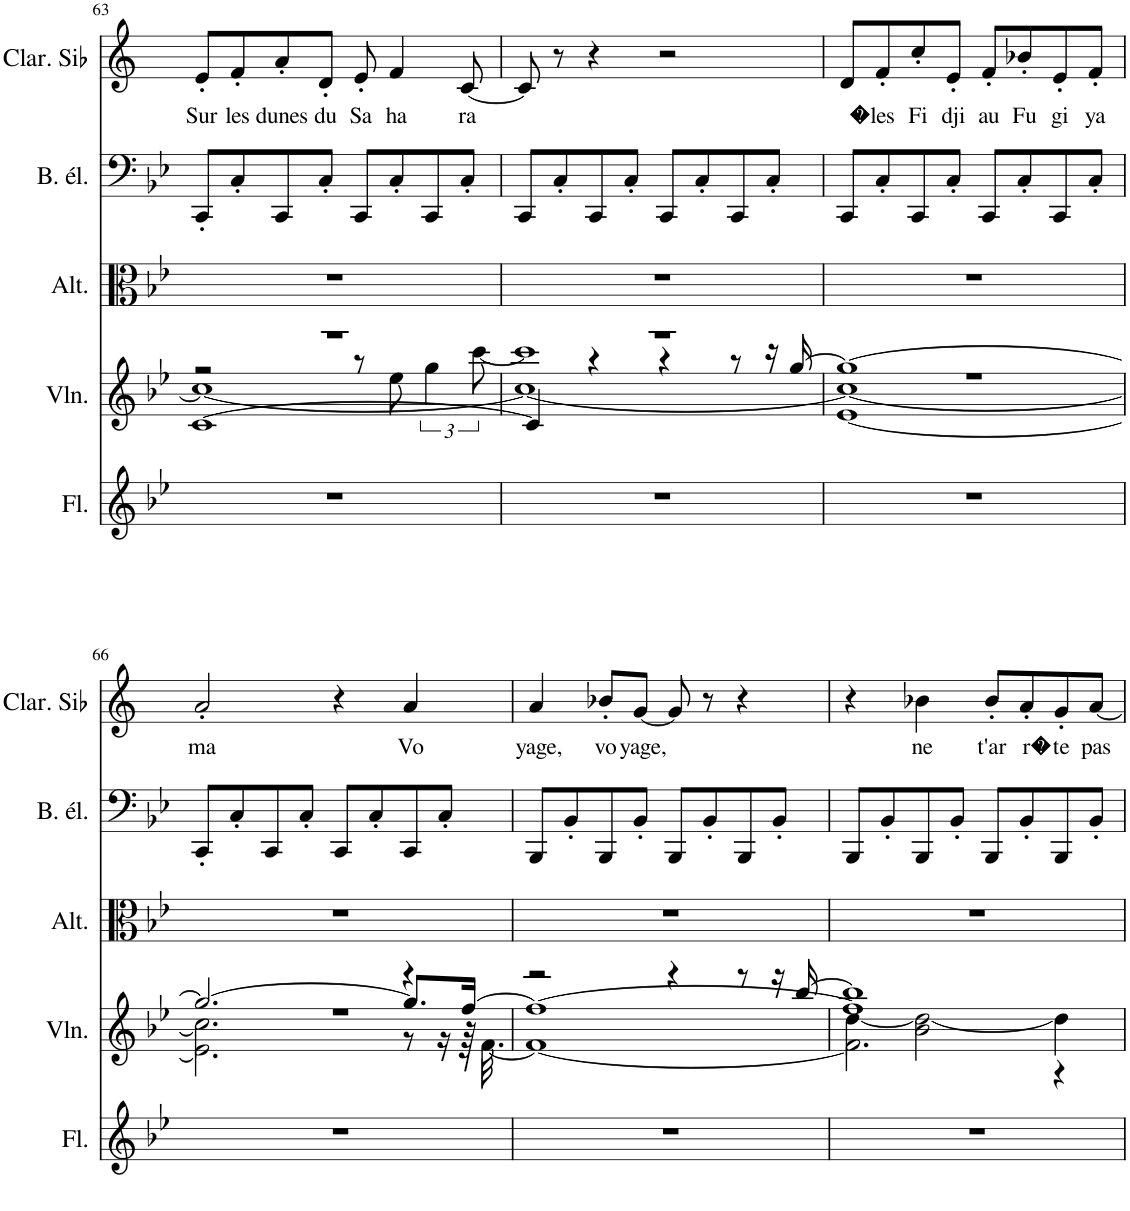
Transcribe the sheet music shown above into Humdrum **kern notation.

**kern	**kern	**kern	**kern	**kern	**text
*part5	*part4	*part3	*part2	*part1	*part1
*staff5	*staff4	*staff3	*staff2	*staff1	*staff1
*I"Flûte	*I"Violon	*I"Altos, VIOLINES	*I"Basse électrique	*I"Clarinette en Sib	*
*I'Fl.	*I'Vln.	*I'Alt.	*I'B. él.	*I'Clar. Sib	*
!!LO:PB:g=z
*clefG2	*clefG2	*clefC3	*clefF4	*clefG2	*
*	*	*	*Trd7c12	*Trd1c2	*
*k[b-e-]	*k[b-e-]	*k[b-e-]	*k[b-e-]	*k[]	*
*M4/4	*M4/4	*M4/4	*M4/4	*M4/4	*
=63	=63	=63	=63	=63	=63
*	*^	*	*	*	*
*	*	*^	*	*	*	*
*	*	*	*^	*	*	*	*
!	!	!	!	!	!	!	!	!LO:LY:b
1r	1r	2r	[1c	1cc_	1r	8CC'/L	8e'/L	Sur
!	!	!	!	!	!	!	!	!LO:LY:b
.	.	.	.	.	.	8C'/	8f'/	les
!	!	!	!	!	!	!	!	!LO:LY:b
.	.	.	.	.	.	8CC/	8a'/	dunes
!	!	!	!	!	!	!	!	!LO:LY:b
.	.	.	.	.	.	8C'/J	8d'/J	du
!	!	!	!	!	!	!	!	!LO:LY:b
.	.	8r	.	.	.	8CC/L	8e'/	Sa
!	!	!	!	!	!	!	!	!LO:LY:b
.	.	8ee-\	.	.	.	8C'/	4f/	ha
.	.	6gg\	.	.	.	8CC/	.	.
!	!	!	!	!	!	!	!	!LO:LY:b
.	.	.	.	.	.	8C'/J	[8c/	ra
.	.	[12ccc\	.	.	.	.	.	.
=64	=64	=64	=64	=64	=64	=64	=64	=64
1r	1r	1ccc]	4c/]	1cc_	1r	8CC/L	8c/]	.
.	.	.	.	.	.	8C'/	8r	.
.	.	.	4r	.	.	8CC/	4r	.
.	.	.	.	.	.	8C'/J	.	.
.	.	.	4r	.	.	8CC/L	2r	.
.	.	.	.	.	.	8C'/	.	.
.	.	.	8r	.	.	8CC/	.	.
.	.	.	16r	.	.	8C'/J	.	.
.	.	.	[16gg/	.	.	.	.	.
=65	=65	=65	=65	=65	=65	=65	=65	=65
1r	1r	[1e-	1gg_	1cc_	1r	8CC/L	8d/L	.
!	!	!	!	!	!	!	!	!LO:LY:b
.	.	.	.	.	.	8C'/	8f'/	�les
!	!	!	!	!	!	!	!	!LO:LY:b
.	.	.	.	.	.	8CC/	8cc'/	Fi
!	!	!	!	!	!	!	!	!LO:LY:b
.	.	.	.	.	.	8C'/J	8e'/J	dji
!	!	!	!	!	!	!	!	!LO:LY:b
.	.	.	.	.	.	8CC/L	8f'/L	au
!	!	!	!	!	!	!	!	!LO:LY:b
.	.	.	.	.	.	8C'/	8b-X'/	Fu
!	!	!	!	!	!	!	!	!LO:LY:b
.	.	.	.	.	.	8CC/	8e'/	gi
!	!	!	!	!	!	!	!	!LO:LY:b
.	.	.	.	.	.	8C'/J	8f'/J	ya
!!LO:LB:g=z
=66	=66	=66	=66	=66	=66	=66	=66	=66
!	!	!	!	!	!	!	!	!LO:LY:b
1r	1r	2.e-\]	2.gg/_	2.cc\]	1r	8CC'/L	2a'/	ma
.	.	.	.	.	.	8C'/	.	.
.	.	.	.	.	.	8CC/	.	.
.	.	.	.	.	.	8C'/J	.	.
.	.	.	.	.	.	8CC/L	4r	.
.	.	.	.	.	.	8C'/	.	.
!	!	!	!	!	!	!	!	!LO:LY:b
.	.	4r	8.gg/L]	8r	.	8CC/	4a/	Vo
.	.	.	.	16r	.	8C'/J	.	.
.	.	.	[16ff/Jk	64r	.	.	.	.
.	.	.	.	[32.f\	.	.	.	.
=67	=67	=67	=67	=67	=67	=67	=67	=67
!	!	!	!	!	!	!	!	!LO:LY:b
*	*	*	*v	*v	*	*	*	*
1r	2r	1ff_	1f_	1r	8BBB-/L	4a/	yage,
.	.	.	.	.	8BB-'/	.	.
!	!	!	!	!	!	!	!LO:LY:b
.	.	.	.	.	8BBB-/	8b-X'/L	vo
!	!	!	!	!	!	!	!LO:LY:b
.	.	.	.	.	8BB-'/J	[8g/J	yage,
.	4r	.	.	.	8BBB-/L	8g/]	.
.	.	.	.	.	8BB-'/	8r	.
.	8r	.	.	.	8BBB-/	4r	.
.	16r	.	.	.	8BB-'/J	.	.
.	[16bb-/	.	.	.	.	.	.
=68	=68	=68	=68	=68	=68	=68	=68
*	*	*	*^	*	*	*	*
1r	1bb-]	[4dd\	1ff]	2.f\]	1r	8BBB-/L	4r	.
.	.	.	.	.	.	8BB-'/	.	.
!	!	!	!	!	!	!	!	!LO:LY:b
.	.	2b-\ 2dd\_	.	.	.	8BBB-/	4b-X\	ne
.	.	.	.	.	.	8BB-'/J	.	.
!	!	!	!	!	!	!	!	!LO:LY:b
.	.	.	.	.	.	8BBB-/L	8b-'/L	t'ar
!	!	!	!	!	!	!	!	!LO:LY:b
.	.	.	.	.	.	8BB-'/	8a'/	r�
!	!	!	!	!	!	!	!	!LO:LY:b
.	.	4dd\]	.	4r	.	8BBB-/	8g'/	te
!	!	!	!	!	!	!	!	!LO:LY:b
.	.	.	.	.	.	8BB-'/J	[8a/J	pas
*	*v	*v	*v	*v	*	*	*	*
=	=	=	=	=	=
*-	*-	*-	*-	*-	*-
